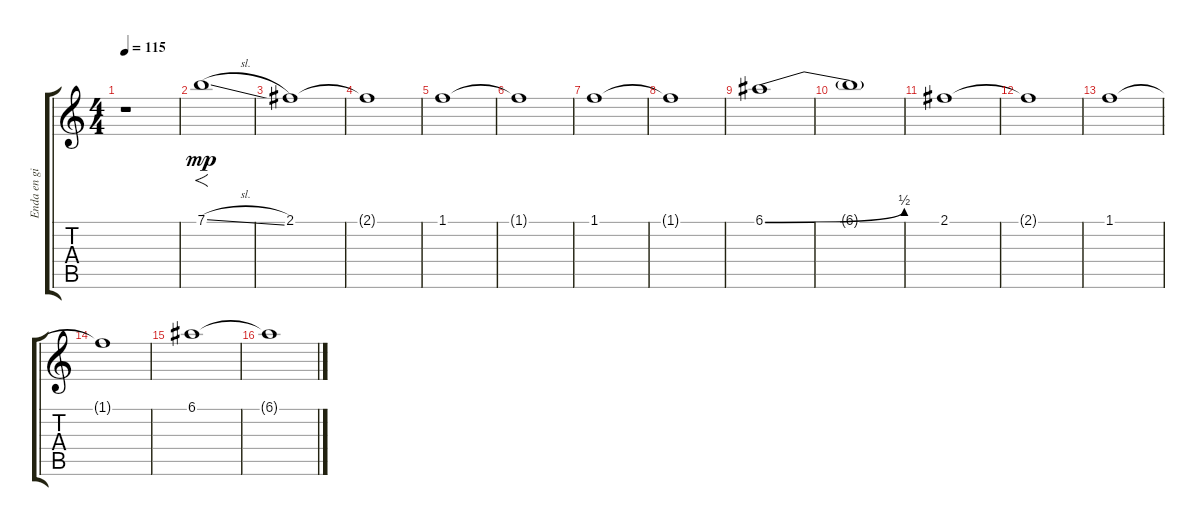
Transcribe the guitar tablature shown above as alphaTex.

\track ("Enda en gitar..." "Enda en gi") {instrument overdrivenguitar}
\staff {score tabs}
\tuning (E4 B3 G3 D3 A2 E2) {hide}
\ts (4 4)
\tempo 115
\clef g2
\ks c
r.1{dy mp} |
7.1{sl}.1{f} |
2.1.1 |
2.1{t}.1 |
1.1.1 |
1.1{t}.1 |
1.1.1 |
1.1{t}.1 |
6.1{be (bend 0 0 60 2)}.1 |
6.1{t}.1 |
2.1.1 |
2.1{t}.1 |
1.1.1 |
1.1{t}.1 |
6.1.1 |
6.1{t}.1
